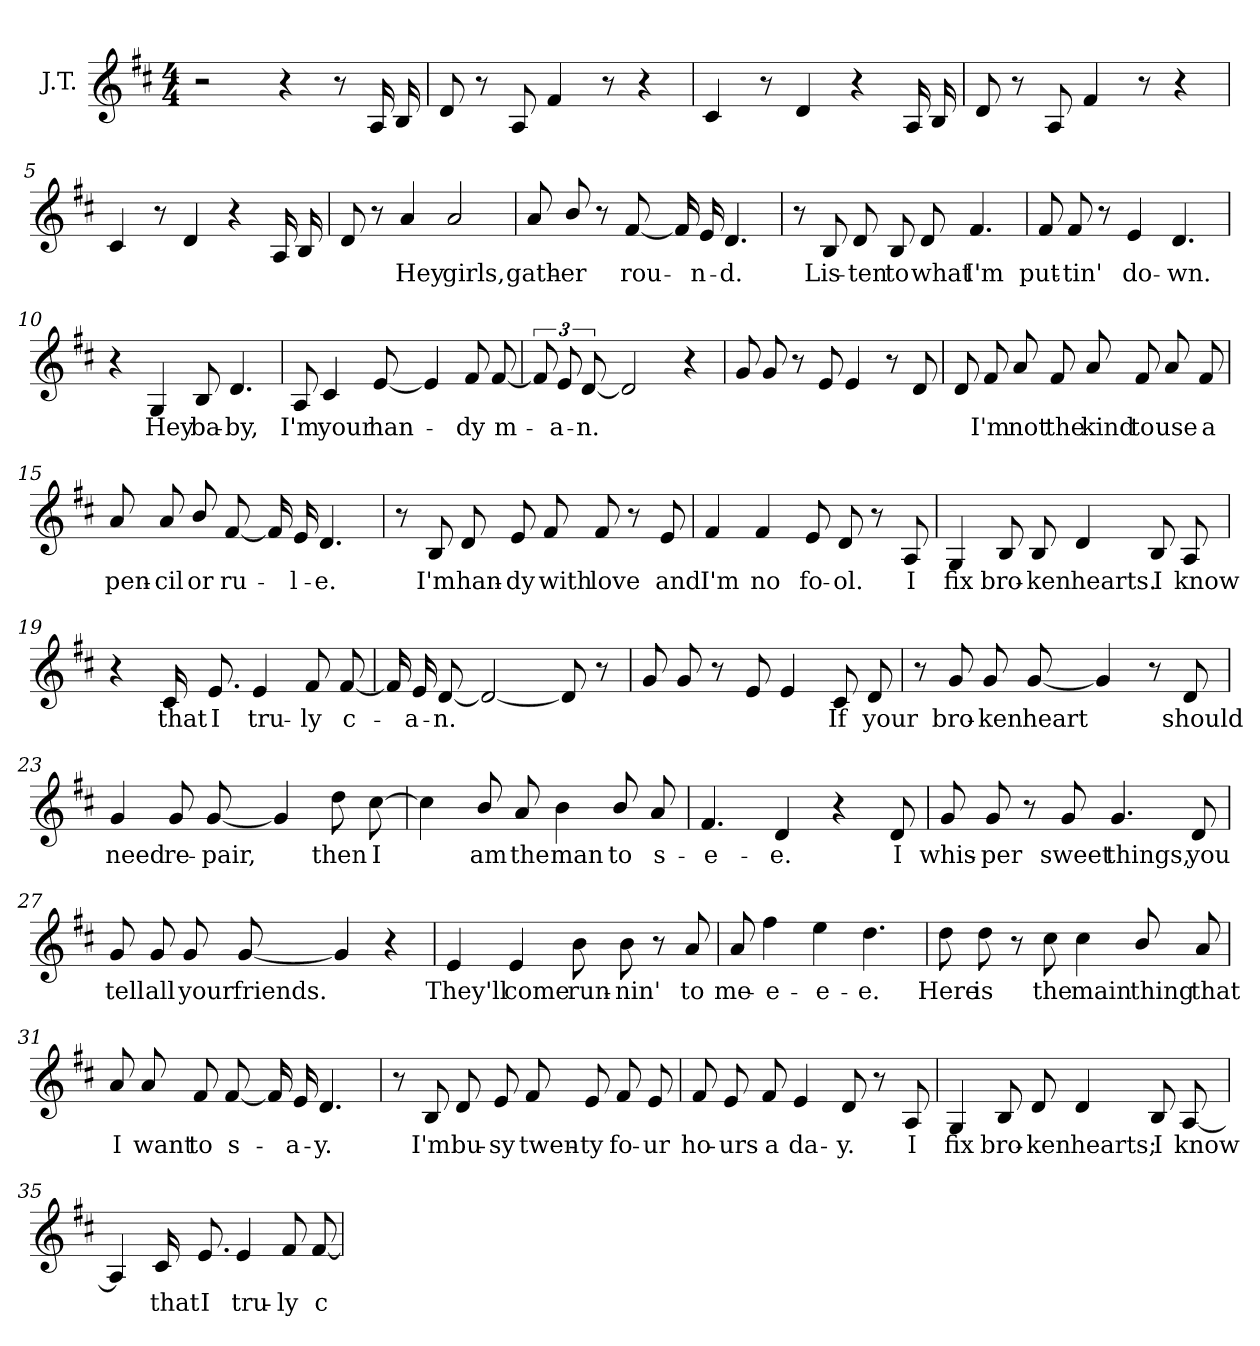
**kern	**text
*part1	*part1
*staff1	*staff1
*I"J.T.	*
*I'J.T.	*
*clefG2	*
*k[f#c#]	*
*M4/4	*
=1	=1
2r	.
4r	.
8r	.
16A/LL	.
16B/J	.
=2	=2
8d/	.
8r	.
8A/	.
4f#/	.
8r	.
4r	.
=3	=3
4c#/	.
8r	.
4d/	.
4r	.
16A/LL	.
16B/J	.
=4	=4
8d/	.
8r	.
8A/	.
4f#/	.
8r	.
4r	.
=5	=5
4c#/	.
8r	.
4d/	.
4r	.
16A/LL	.
16B/J	.
!!LO:LB:g=z
=6	=6
8d/	.
8r	.
4a/	Hey
2a/	girls,
=7	=7
8a/L	gath-
8b/	er
8r	.
[<8f#/	rou-
16f#/LL]	.
16e/J	n-
4.d/	d.
=8	=8
8r	.
8B/	Lis-
8d/L	ten
8B/	to
8d/	what
4.f#/	I'm
=9	=9
8f#/L	put-
8f#/	tin'
8r	.
4e/	do-
4.d/	wn.
!!LO:LB:g=z
=10	=10
4r	.
4G/	Hey
8B/	ba-
4.d/	by,
=11	=11
8A/	I'm
4c#/	your
[<8e/	han-
4e/]	.
8f#/L	dy
[<8f#/	m-
=12	=12
12f#/L]	.
12e/	a-
[<12d/	n.
2d/]	.
4r	.
=13	=13
8g/L	.
8g/	.
8r	.
8e/	.
4e/	.
8r	.
8d/	.
!!LO:LB:g=z
=14	=14
8d/L	.
8f#/	I'm
8a/L	not
8f#/	the
8a/L	kind
8f#/	to
8a/L	use
8f#/	a
=15	=15
8a/L	pen-
8a/	cil
8b/L	or
[<8f#/	ru-
16f#/LL]	.
16e/J	l-
4.d/	e.
=16	=16
8r	.
8B/	I'm
8d/L	han-
8e/	dy
8f#/L	with
8f#/	love
8r	.
8e/	and
!!LO:LB:g=z
=17	=17
4f#/	I'm
4f#/	no
8e/L	fo-
8d/	ol.
8r	.
8A/	I
=18	=18
4G/	fix
8B/L	bro-
8B/	ken
4d/	hearts.
8B/L	I
8A/	know
=19	=19
4r	.
16c#/LL	that
8.e/	I
4e/	tru-
8f#/L	ly
[<8f#/	c-
=20	=20
16f#/LL]	.
16e/J	a-
[<8d/	n.
2d/_<	.
8d/]	.
8r	.
!!LO:LB:g=z
=21	=21
8g/L	.
8g/	.
8r	.
8e/	.
4e/	.
8c#/L	If
8d/	your
=22	=22
8r	.
8g/	bro-
8g/L	ken
[<8g/	heart
4g/]	.
8r	.
8d/	should
=23	=23
4g/	need
8g/L	re-
[<8g/	pair,
4g/]	.
8dd\L	then
[>8cc#\	I
=24	=24
4cc#\]	.
8b/L	am
8a/	the
4b\	man
8b/L	to
8a/	s-
!!LO:LB:g=z
=25	=25
4.f#/	e-
4d/	e.
4r	.
8d/	I
=26	=26
8g/L	whis-
8g/	per
8r	.
8g/	sweet
4.g/	things,
8d/	you
=27	=27
8g/L	tell
8g/	all
8g/L	your
[<8g/	friends.
4g/]	.
4r	.
=28	=28
4e/	They'll
4e/	come
8b\L	run-
8b\	nin'
8r	.
8a/	to
!!LO:LB:g=z
=29	=29
8a/	me-
4ff#\	e-
4ee\	e-
4.dd\	e.
=30	=30
8dd\L	Here
8dd\	is
8r	.
8cc#\	the
4cc#\	main
8b/L	thing
8a/	that
=31	=31
8a/L	I
8a/	want
8f#/L	to
[<8f#/	s-
16f#/LL]	.
16e/J	a-
4.d/	y.
=32	=32
8r	.
8B/	I'm
8d/L	bu-
8e/	sy
8f#/L	twen-
8e/	ty
8f#/L	fo-
8e/	ur
!!LO:LB:g=z
=33	=33
8f#/L	ho-
8e/	urs
8f#/	a
4e/	da-
8d/	y.
8r	.
8A/	I
=34	=34
4G/	fix
8B/L	bro-
8d/	ken
4d/	hearts;
8B/L	I
[<8A/	know
=35	=35
4A/]	.
16c#/LL	that
8.e/	I
4e/	tru-
8f#/L	ly
[<8f#/	c-
=	=
*-	*-
